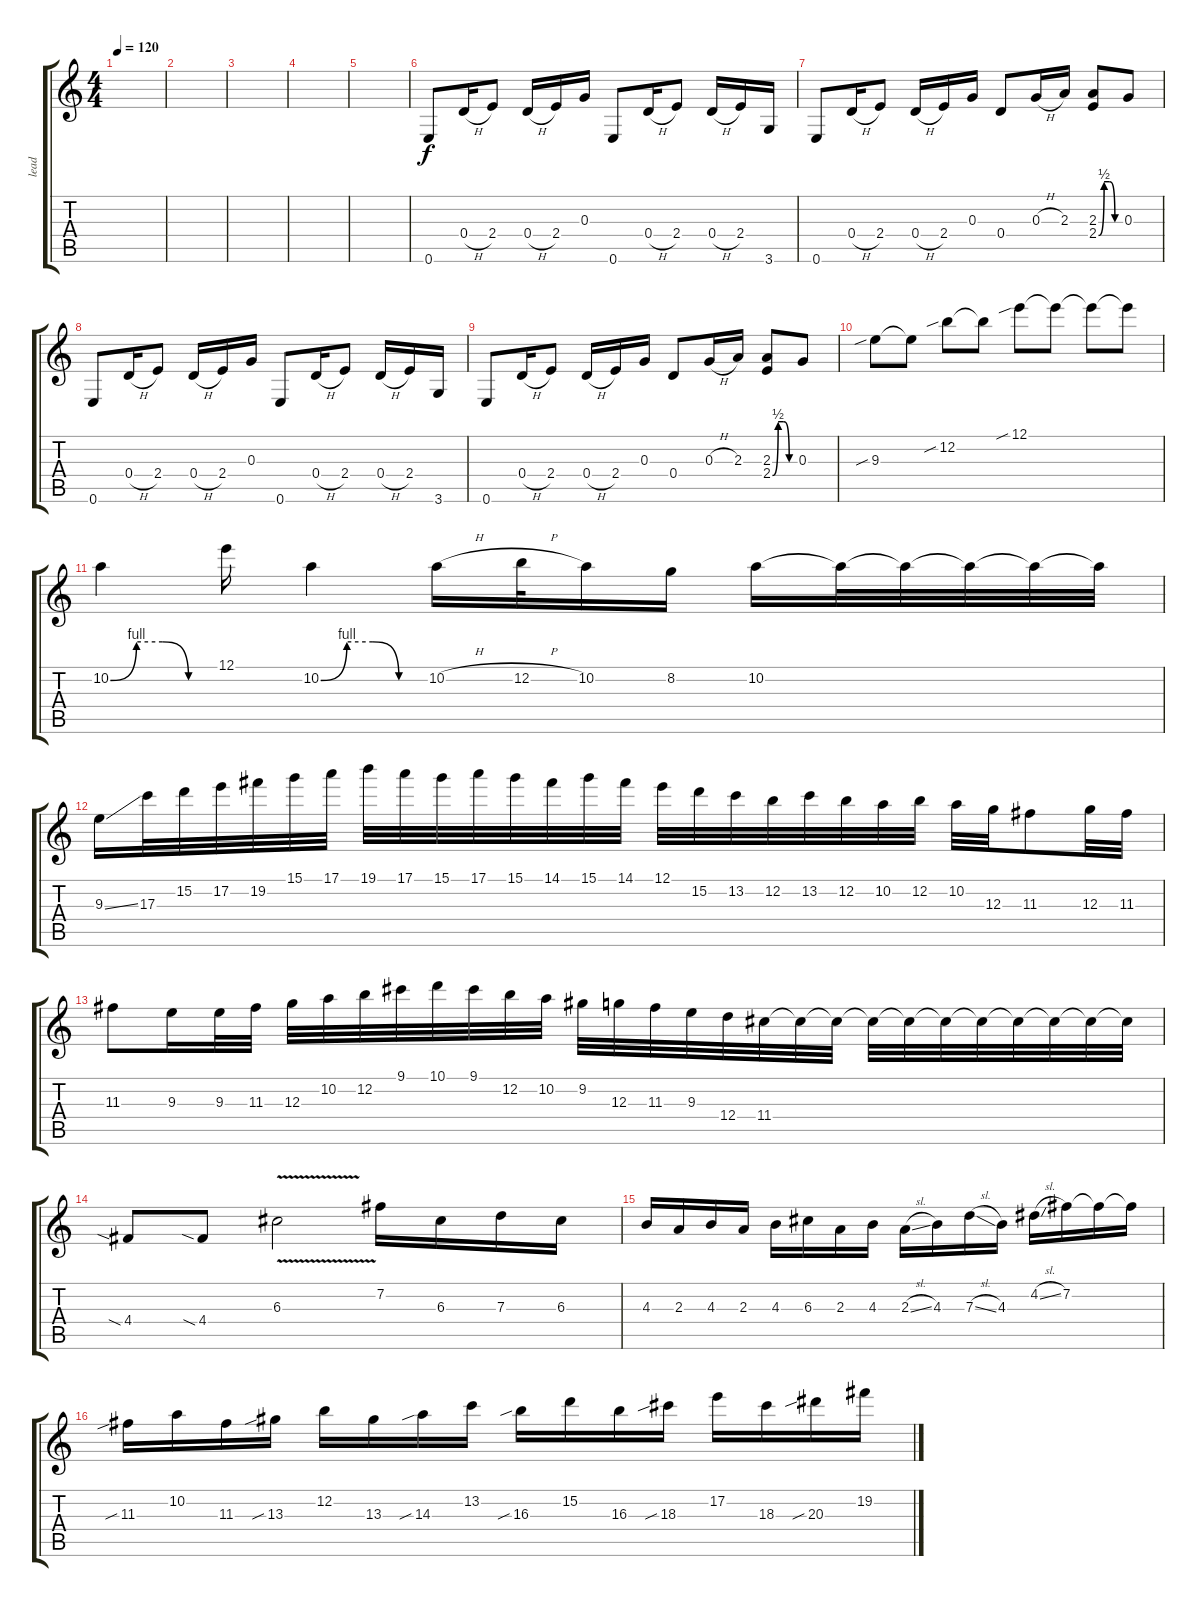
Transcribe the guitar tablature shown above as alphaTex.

\track ("lead" "lead") {instrument distortionguitar}
\staff {score tabs}
\tuning (E4 B3 G3 D3 A2 E2) {hide}
\ts (4 4)
\tempo 120
\clef g2
\ks c
|
|
|
|
|
0.6.8 0.4{h}.16 2.4.8 0.4{h}.16 2.4.16 0.3.16 0.6.8 0.4{h}.16 2.4.8 0.4{h}.16 2.4.16 3.6.16 |
0.6.8 0.4{h}.16 2.4.8 0.4{h}.16 2.4.16 0.3.16 0.4.8 0.3{h}.16 2.3.16 (2.3 2.4{be (custom 0 0 15 2 30 2 45 0 60 0)}).8 0.3.8 |
0.6.8 0.4{h}.16 2.4.8 0.4{h}.16 2.4.16 0.3.16 0.6.8 0.4{h}.16 2.4.8 0.4{h}.16 2.4.16 3.6.16 |
0.6.8 0.4{h}.16 2.4.8 0.4{h}.16 2.4.16 0.3.16 0.4.8 0.3{h}.16 2.3.16 (2.3 2.4{be (custom 0 0 15 2 30 2 45 0 60 0)}).8 0.3.8 |
9.3{sib}.8 9.3{t}.8 12.2{sib}.8 12.2{t}.8 12.1{sib}.8 12.1{t}.8 12.1{t}.8 12.1{t}.8 |
10.2{be (custom 0 0 15 4 30 4 45 0 60 0)}.4 12.1.16 10.2{be (custom 0 0 15 4 30 4 45 0 60 0)}.4 10.2{h}.16 12.2{h}.32 10.2.16 8.2.16 10.2.16 10.2{t}.32 10.2{t}.32 10.2{t}.32 10.2{t}.32 10.2{t}.32 |
9.3{ss}.16 17.3.32 15.2.32 17.2.32 19.2.32 15.1.32 17.1.32 19.1.32 17.1.32 15.1.32 17.1.32 15.1.32 14.1.32 15.1.32 14.1.32 12.1.32 15.2.32 13.2.32 12.2.32 13.2.32 12.2.32 10.2.32 12.2.32 10.2.32 12.3.32 11.3.8 12.3.32 11.3.32 |
11.3.8 9.3.16 9.3.32 11.3.32 12.3.32 10.2.32 12.2.32 9.1.32 10.1.32 9.1.32 12.2.32 10.2.32 9.2.32 12.3.32 11.3.32 9.3.32 12.4.32 11.4.32 11.4{t}.32 11.4{t}.32 11.4{t}.32 11.4{t}.32 11.4{t}.32 11.4{t}.32 11.4{t}.32 11.4{t}.32 11.4{t}.32 11.4{t}.32 |
4.4{sia}.8 4.4{sia}.8 6.3{v}.2 7.2.16 6.3.16 7.3.16 6.3.16 |
4.3.16 2.3.16 4.3.16 2.3.16 4.3.16 6.3.16 2.3.16 4.3.16 2.3{sl}.16 4.3.16 7.3{sl}.16 4.3.16 4.2{sl}.16 7.2.16 7.2{t}.16 7.2{t}.16 |
11.3{sib}.16 10.2.16 11.3.16 13.3{sib}.16 12.2.16 13.3.16 14.3{sib}.16 13.2.16 16.3{sib}.16 15.2.16 16.3.16 18.3{sib}.16 17.2.16 18.3.16 20.3{sib}.16 19.2.16
